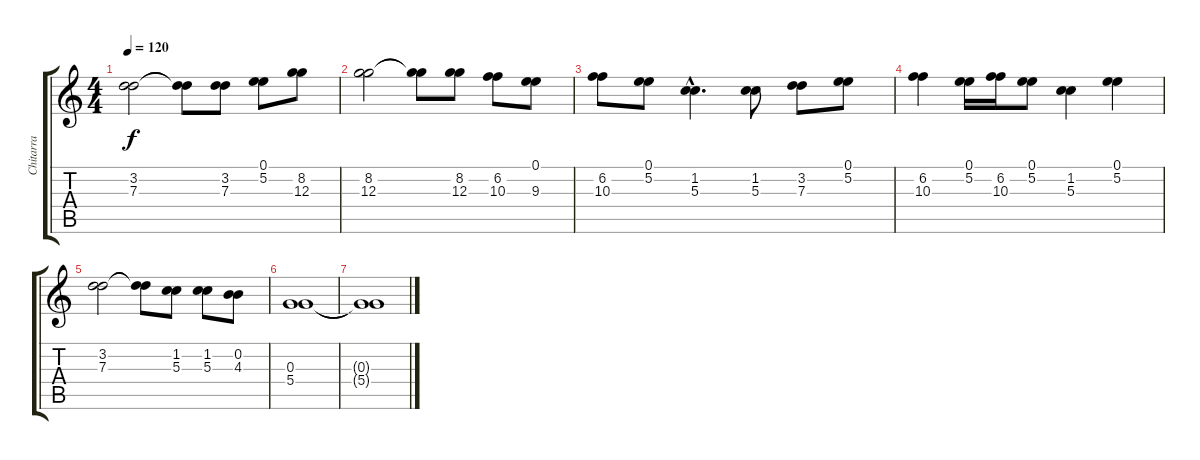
\track ("Chitarra" "Chitarra") {instrument distortionguitar}
\staff {score tabs}
\tuning (E4 B3 G3 D3 A2 E2) {hide}
\ts (4 4)
\tempo 120
\clef g2
\ks c
(3.2 7.3).2{dy f} (3.2{t} 7.3{t}).8 (3.2 7.3).8 (0.1 5.2).8 (8.2 12.3).8 |
(8.2 12.3).2 (8.2{t} 12.3{t}).8 (8.2 12.3).8 (6.2 10.3).8 (0.1 9.3).8 |
(6.2 10.3).8 (0.1 5.2).8 (1.2{hac} 5.3{hac}).4{d} (1.2 5.3).8 (3.2 7.3).8 (0.1 5.2).8 |
(6.2 10.3).4 (0.1 5.2).16 (6.2 10.3).16 (0.1 5.2).8 (1.2 5.3).4 (0.1 5.2).4 |
(3.2 7.3).2 (3.2{t} 7.3{t}).8 (1.2 5.3).8 (1.2 5.3).8 (0.2 4.3).8 |
(0.3 5.4).1 |
(0.3{t} 5.4{t}).1
